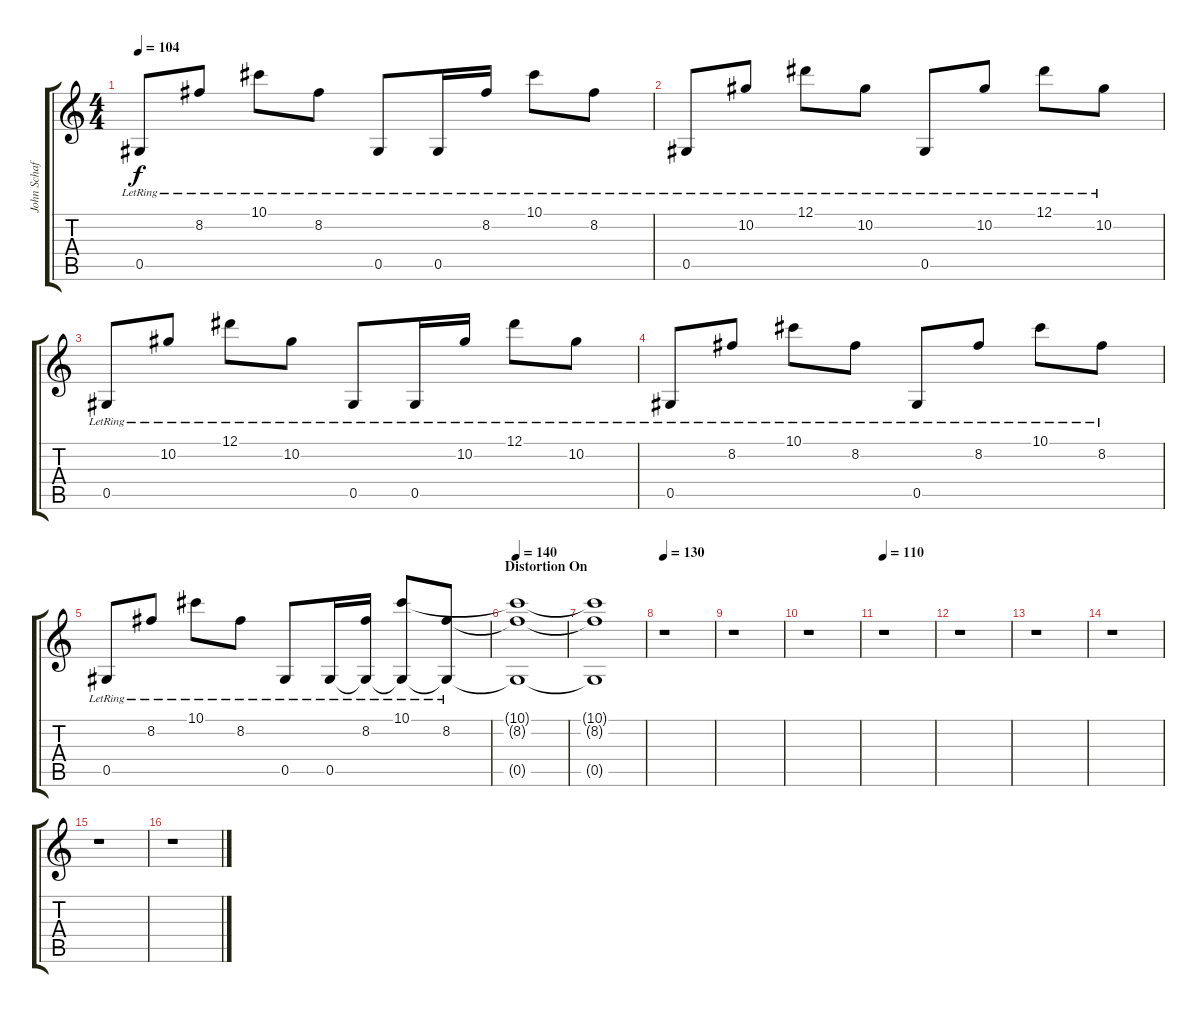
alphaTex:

\track ("John Schaffer 12 String" "John Schaf") {instrument acousticguitarsteel}
\staff {score tabs}
\tuning (Eb4 Bb3 Gb3 Db3 Ab2 Eb2) {hide}
\ts (4 4)
\tempo 104
\clef g2
\ks c
0.5{lr}.8{dy f} 8.2{lr}.8 10.1{lr}.8 8.2{lr}.8 0.5{lr}.8 0.5{lr}.16 8.2{lr}.16 10.1{lr}.8 8.2{lr}.8 |
0.5{lr}.8 10.2{lr}.8 12.1{lr}.8 10.2{lr}.8 0.5{lr}.8 10.2{lr}.8 12.1{lr}.8 10.2{lr}.8 |
0.5{lr}.8 10.2{lr}.8 12.1{lr}.8 10.2{lr}.8 0.5{lr}.8 0.5{lr}.16 10.2{lr}.16 12.1{lr}.8 10.2{lr}.8 |
0.5{lr}.8 8.2{lr}.8 10.1{lr}.8 8.2{lr}.8 0.5{lr}.8 8.2{lr}.8 10.1{lr}.8 8.2{lr}.8 |
0.5{lr}.8 8.2{lr}.8 10.1{lr}.8 8.2{lr}.8 0.5{lr}.8 0.5{lr}.16 (8.2{lr} 0.5{t}).16 (10.1{lr} 0.5{t}).8 (8.2{lr} 0.5{t}).8 |
\section ("" "Distortion On")
\tempo 140
(10.1{t} 8.2{t} 0.5{t}).1 |
(10.1{t} 8.2{t} 0.5{t}).1 |
\tempo 130
r.1 |
r.1 |
r.1 |
\tempo 110
r.1 |
r.1 |
r.1 |
r.1 |
r.1 |
r.1
